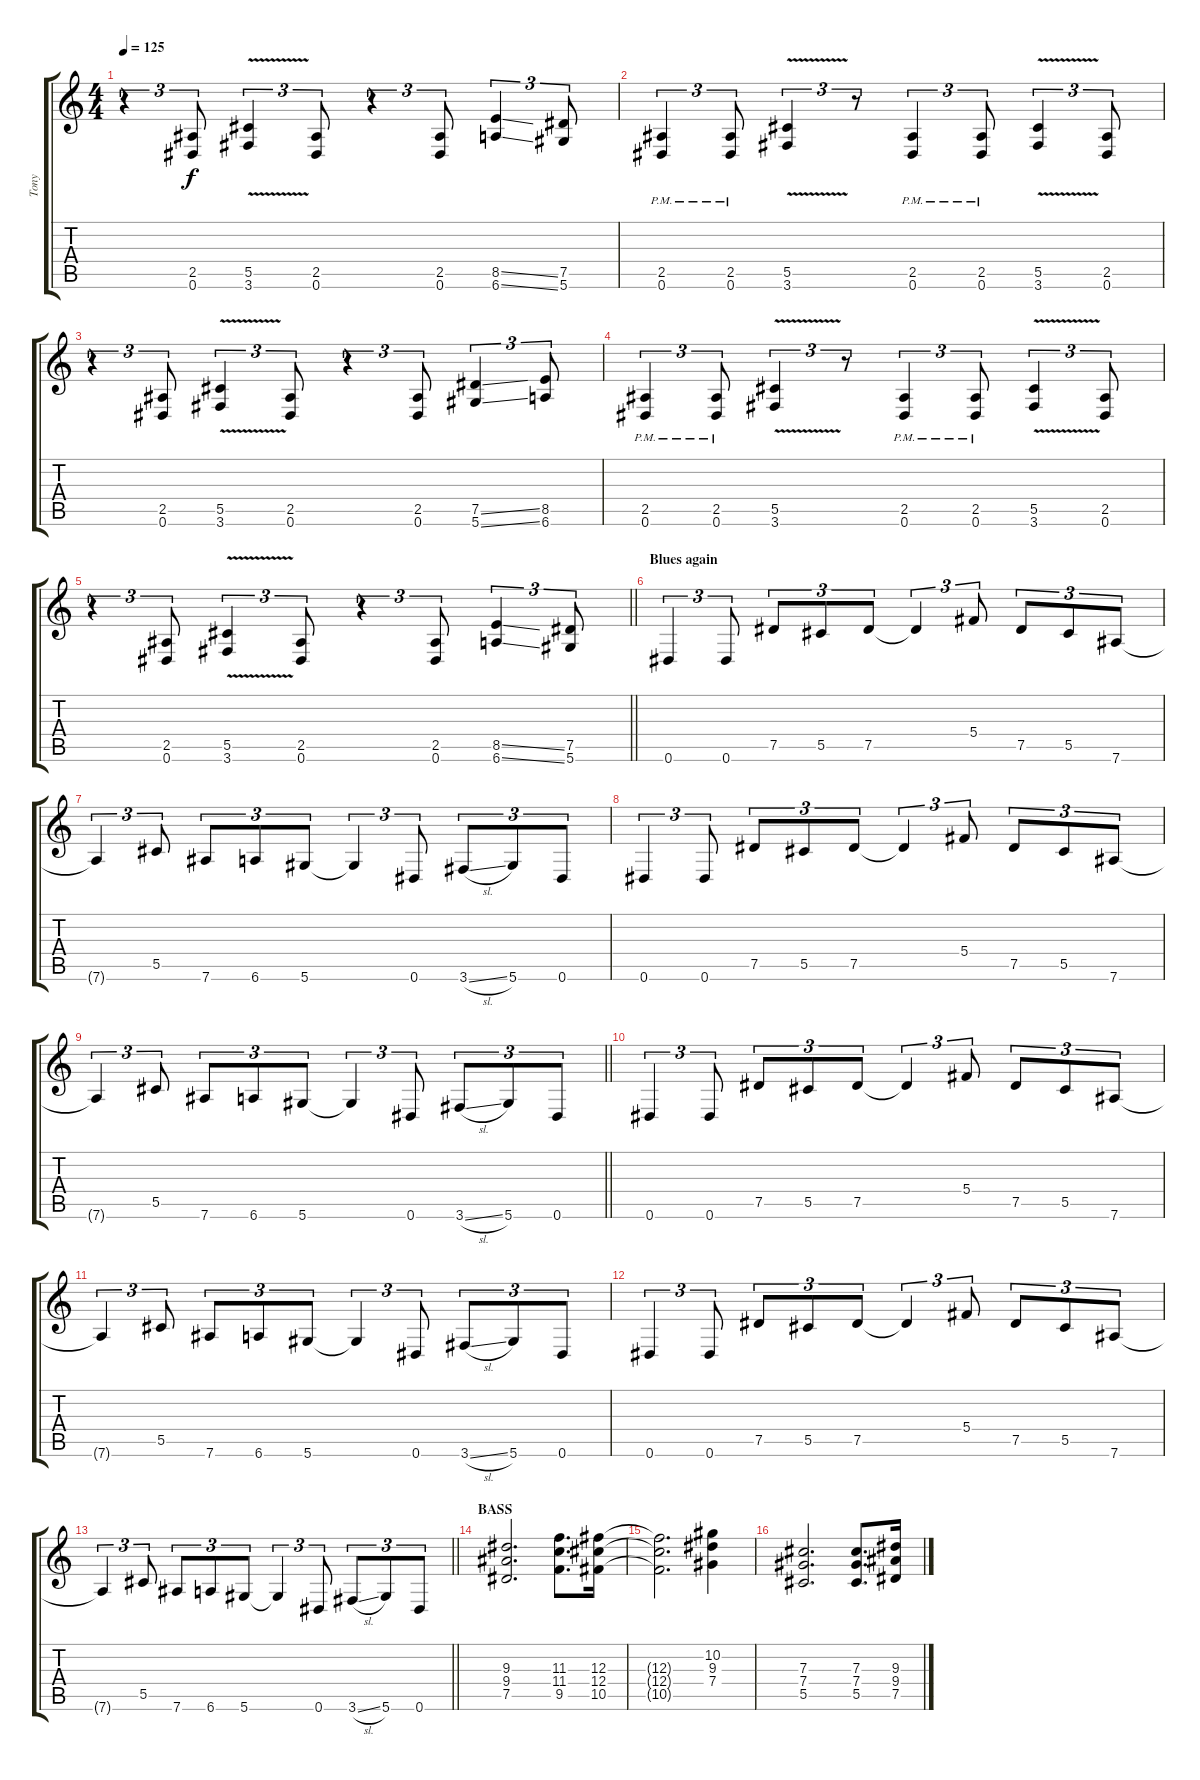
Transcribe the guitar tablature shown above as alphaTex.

\track ("Tony" "Tony") {instrument overdrivenguitar}
\staff {score tabs}
\tuning (Eb4 Bb3 Gb3 Db3 Ab2 Eb2) {hide}
\ts (4 4)
\tempo 125
\clef g2
\ks c
r.4{tu (3 2) dy f} (2.5 0.6).8{tu (3 2)} (5.5{v} 3.6{v}).4{tu (3 2)} (2.5 0.6).8{tu (3 2)} r.4{tu (3 2)} (2.5 0.6).8{tu (3 2)} (8.5{ss} 6.6{ss}).4{tu (3 2)} (7.5 5.6).8{tu (3 2)} |
(2.5{pm} 0.6{pm}).4{tu (3 2)} (2.5{pm} 0.6{pm}).8{tu (3 2)} (5.5{v} 3.6{v}).4{tu (3 2)} r.8{tu (3 2)} (2.5{pm} 0.6{pm}).4{tu (3 2)} (2.5{pm} 0.6{pm}).8{tu (3 2)} (5.5{v} 3.6{v}).4{tu (3 2)} (2.5 0.6).8{tu (3 2)} |
r.4{tu (3 2)} (2.5 0.6).8{tu (3 2)} (5.5{v} 3.6{v}).4{tu (3 2)} (2.5 0.6).8{tu (3 2)} r.4{tu (3 2)} (2.5 0.6).8{tu (3 2)} (7.5{ss} 5.6{ss}).4{tu (3 2)} (8.5 6.6).8{tu (3 2)} |
(2.5{pm} 0.6{pm}).4{tu (3 2)} (2.5{pm} 0.6{pm}).8{tu (3 2)} (5.5{v} 3.6{v}).4{tu (3 2)} r.8{tu (3 2)} (2.5{pm} 0.6{pm}).4{tu (3 2)} (2.5{pm} 0.6{pm}).8{tu (3 2)} (5.5{v} 3.6{v}).4{tu (3 2)} (2.5 0.6).8{tu (3 2)} |
\barLineRight lightlight
r.4{tu (3 2)} (2.5 0.6).8{tu (3 2)} (5.5{v} 3.6{v}).4{tu (3 2)} (2.5 0.6).8{tu (3 2)} r.4{tu (3 2)} (2.5 0.6).8{tu (3 2)} (8.5{ss} 6.6{ss}).4{tu (3 2)} (7.5 5.6).8{tu (3 2)} |
\section ("" "Blues again")
0.6.4{tu (3 2)} 0.6.8{tu (3 2)} 7.5.8{tu (3 2)} 5.5.8{tu (3 2)} 7.5.8{tu (3 2)} 7.5{t}.4{tu (3 2)} 5.4.8{tu (3 2)} 7.5.8{tu (3 2)} 5.5.8{tu (3 2)} 7.6.8{tu (3 2)} |
7.6{t}.4{tu (3 2)} 5.5.8{tu (3 2)} 7.6.8{tu (3 2)} 6.6.8{tu (3 2)} 5.6.8{tu (3 2)} 5.6{t}.4{tu (3 2)} 0.6.8{tu (3 2)} 3.6{sl}.8{tu (3 2)} 5.6.8{tu (3 2)} 0.6.8{tu (3 2)} |
0.6.4{tu (3 2)} 0.6.8{tu (3 2)} 7.5.8{tu (3 2)} 5.5.8{tu (3 2)} 7.5.8{tu (3 2)} 7.5{t}.4{tu (3 2)} 5.4.8{tu (3 2)} 7.5.8{tu (3 2)} 5.5.8{tu (3 2)} 7.6.8{tu (3 2)} |
\barLineRight lightlight
7.6{t}.4{tu (3 2)} 5.5.8{tu (3 2)} 7.6.8{tu (3 2)} 6.6.8{tu (3 2)} 5.6.8{tu (3 2)} 5.6{t}.4{tu (3 2)} 0.6.8{tu (3 2)} 3.6{sl}.8{tu (3 2)} 5.6.8{tu (3 2)} 0.6.8{tu (3 2)} |
0.6.4{tu (3 2)} 0.6.8{tu (3 2)} 7.5.8{tu (3 2)} 5.5.8{tu (3 2)} 7.5.8{tu (3 2)} 7.5{t}.4{tu (3 2)} 5.4.8{tu (3 2)} 7.5.8{tu (3 2)} 5.5.8{tu (3 2)} 7.6.8{tu (3 2)} |
7.6{t}.4{tu (3 2)} 5.5.8{tu (3 2)} 7.6.8{tu (3 2)} 6.6.8{tu (3 2)} 5.6.8{tu (3 2)} 5.6{t}.4{tu (3 2)} 0.6.8{tu (3 2)} 3.6{sl}.8{tu (3 2)} 5.6.8{tu (3 2)} 0.6.8{tu (3 2)} |
0.6.4{tu (3 2)} 0.6.8{tu (3 2)} 7.5.8{tu (3 2)} 5.5.8{tu (3 2)} 7.5.8{tu (3 2)} 7.5{t}.4{tu (3 2)} 5.4.8{tu (3 2)} 7.5.8{tu (3 2)} 5.5.8{tu (3 2)} 7.6.8{tu (3 2)} |
\barLineRight lightlight
7.6{t}.4{tu (3 2)} 5.5.8{tu (3 2)} 7.6.8{tu (3 2)} 6.6.8{tu (3 2)} 5.6.8{tu (3 2)} 5.6{t}.4{tu (3 2)} 0.6.8{tu (3 2)} 3.6{sl}.8{tu (3 2)} 5.6.8{tu (3 2)} 0.6.8{tu (3 2)} |
\section ("" "BASS")
(9.3 9.4 7.5).2{d} (11.3 11.4 9.5).8{d} (12.3 12.4 10.5).16 |
(12.3{t} 12.4{t} 10.5{t}).2{d} (10.2 9.3 7.4).4 |
(7.3 7.4 5.5).2{d} (7.3 7.4 5.5).8{d} (9.3 9.4 7.5).16
